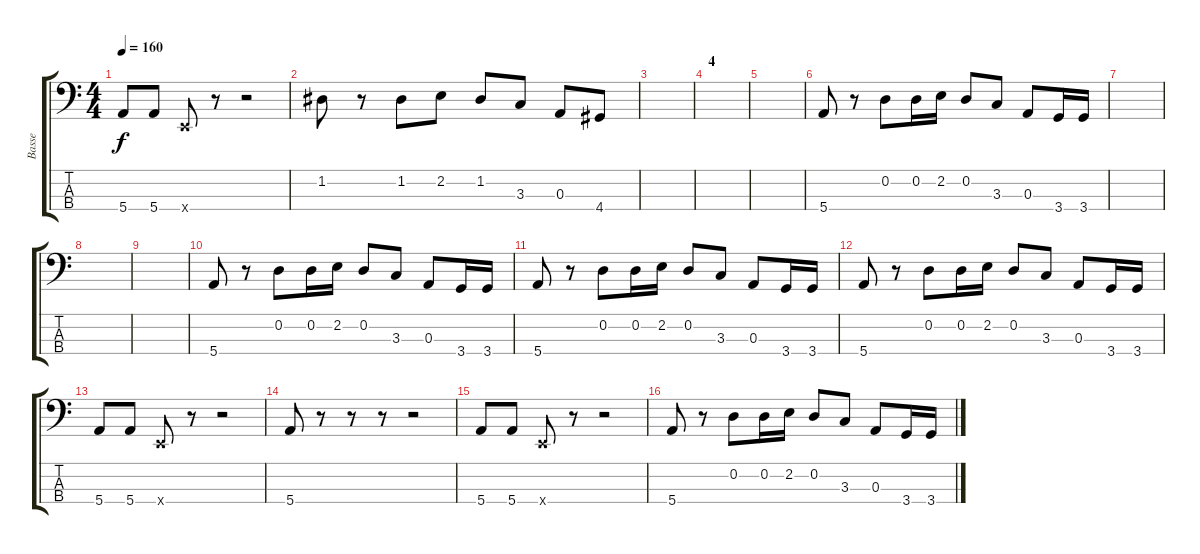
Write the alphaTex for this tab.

\track ("Basse" "Basse") {instrument slapbass1}
\staff {score tabs}
\tuning (G2 D2 A1 E1) {hide}
\ts (4 4)
\tempo 160
\clef f4
\ks c
5.4.8{dy f} 5.4.8 0.4{x}.8 r.8 r.2 |
1.2.8 r.8 1.2.8 2.2.8 1.2.8 3.3.8 0.3.8 4.4.8 |
|
\section ("" "4")
|
|
5.4.8 r.8 0.2.8 0.2.16 2.2.16 0.2.8 3.3.8 0.3.8 3.4.16 3.4.16 |
|
|
|
5.4.8 r.8 0.2.8 0.2.16 2.2.16 0.2.8 3.3.8 0.3.8 3.4.16 3.4.16 |
5.4.8 r.8 0.2.8 0.2.16 2.2.16 0.2.8 3.3.8 0.3.8 3.4.16 3.4.16 |
5.4.8 r.8 0.2.8 0.2.16 2.2.16 0.2.8 3.3.8 0.3.8 3.4.16 3.4.16 |
\section ("" "")
5.4.8 5.4.8 0.4{x}.8 r.8 r.2 |
5.4.8 r.8 r.8 r.8 r.2 |
5.4.8 5.4.8 0.4{x}.8 r.8 r.2 |
5.4.8 r.8 0.2.8 0.2.16 2.2.16 0.2.8 3.3.8 0.3.8 3.4.16 3.4.16
